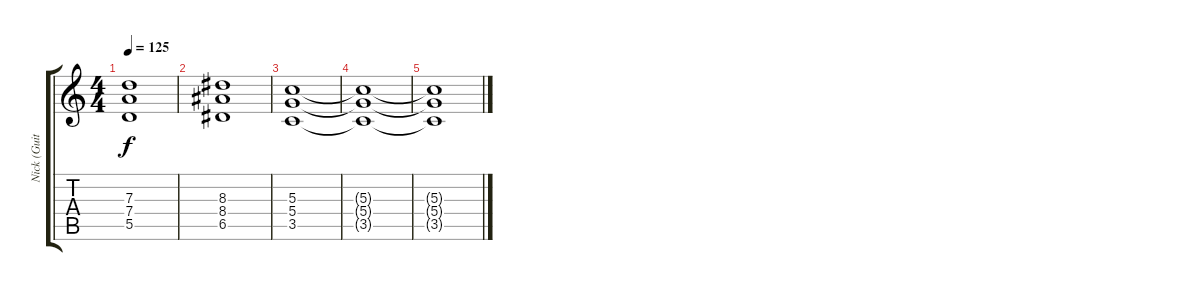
\track ("Nick (Guitar 2)" "Nick (Guit") {instrument distortionguitar}
\staff {score tabs}
\tuning (E4 B3 G3 D3 A2 E2) {hide}
\ts (4 4)
\tempo 125
\clef g2
\ks c
(7.3 7.4 5.5).1{dy f} |
(8.3 8.4 6.5).1 |
(5.3 5.4 3.5).1{volume 0} |
(5.3{t} 5.4{t} 3.5{t}).1 |
(5.3{t} 5.4{t} 3.5{t}).1
